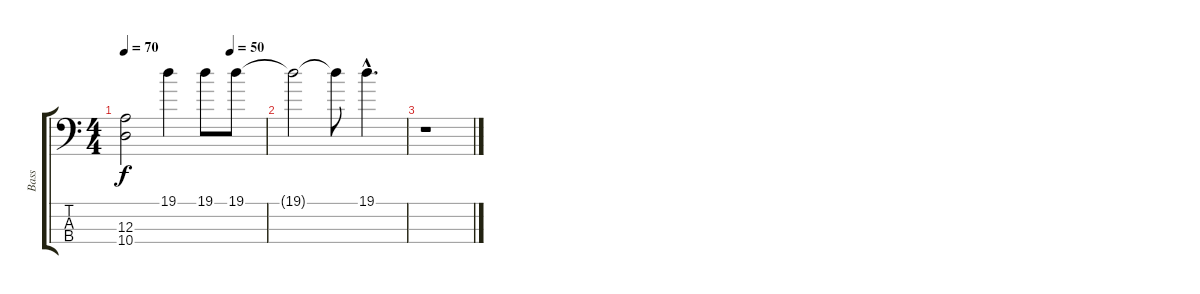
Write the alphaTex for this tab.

\track ("Bass" "Bass") {instrument electricbassfinger}
\staff {score tabs}
\tuning (G2 D2 A1 E1) {hide}
\ts (4 4)
\tempo 70
\tempo (50 0.75)
\clef f4
\ks c
(12.3{t} 10.4{t}).2{dy f} 19.1.4 19.1.8 19.1.8 |
19.1{t}.2 19.1{t}.8 19.1{hac}.4{d} |
r.1
